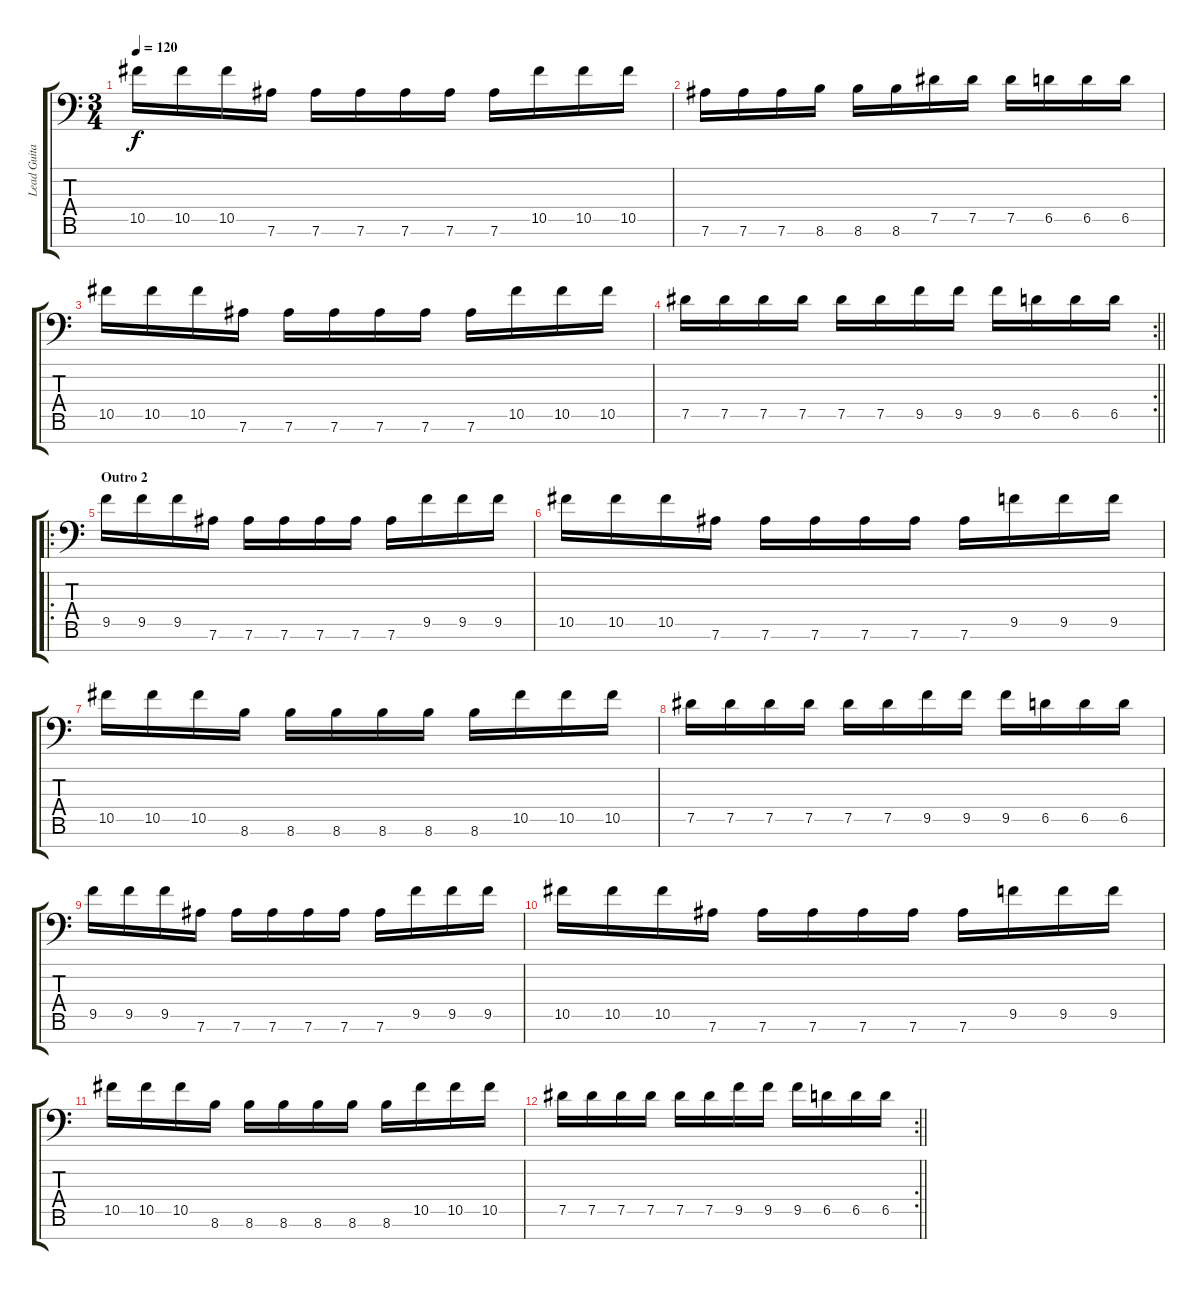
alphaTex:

\track ("Lead Guitar" "Lead Guita") {instrument distortionguitar}
\staff {score tabs}
\tuning (Eb4 Bb3 Gb3 Db3 Ab2 Eb2 Bb1) {hide}
\ts (3 4)
\tempo 120
\clef f4
\ks c
10.5.16{dy f} 10.5.16 10.5.16 7.6.16 7.6.16 7.6.16 7.6.16 7.6.16 7.6.16 10.5.16 10.5.16 10.5.16 |
7.6.16 7.6.16 7.6.16 8.6.16 8.6.16 8.6.16 7.5.16 7.5.16 7.5.16 6.5.16 6.5.16 6.5.16 |
10.5.16 10.5.16 10.5.16 7.6.16 7.6.16 7.6.16 7.6.16 7.6.16 7.6.16 10.5.16 10.5.16 10.5.16 |
\rc 2
\barLineRight lightlight
7.5.16 7.5.16 7.5.16 7.5.16 7.5.16 7.5.16 9.5.16 9.5.16 9.5.16 6.5.16 6.5.16 6.5.16 |
\ro
\section ("" "Outro 2")
9.5.16 9.5.16 9.5.16 7.6.16 7.6.16 7.6.16 7.6.16 7.6.16 7.6.16 9.5.16 9.5.16 9.5.16 |
10.5.16 10.5.16 10.5.16 7.6.16 7.6.16 7.6.16 7.6.16 7.6.16 7.6.16 9.5.16 9.5.16 9.5.16 |
10.5.16 10.5.16 10.5.16 8.6.16 8.6.16 8.6.16 8.6.16 8.6.16 8.6.16 10.5.16 10.5.16 10.5.16 |
7.5.16 7.5.16 7.5.16 7.5.16 7.5.16 7.5.16 9.5.16 9.5.16 9.5.16 6.5.16 6.5.16 6.5.16 |
9.5.16 9.5.16 9.5.16 7.6.16 7.6.16 7.6.16 7.6.16 7.6.16 7.6.16 9.5.16 9.5.16 9.5.16 |
10.5.16 10.5.16 10.5.16 7.6.16 7.6.16 7.6.16 7.6.16 7.6.16 7.6.16 9.5.16 9.5.16 9.5.16 |
10.5.16 10.5.16 10.5.16 8.6.16 8.6.16 8.6.16 8.6.16 8.6.16 8.6.16 10.5.16 10.5.16 10.5.16 |
\rc 2
\barLineRight lightlight
7.5.16 7.5.16 7.5.16 7.5.16 7.5.16 7.5.16 9.5.16 9.5.16 9.5.16 6.5.16 6.5.16 6.5.16
